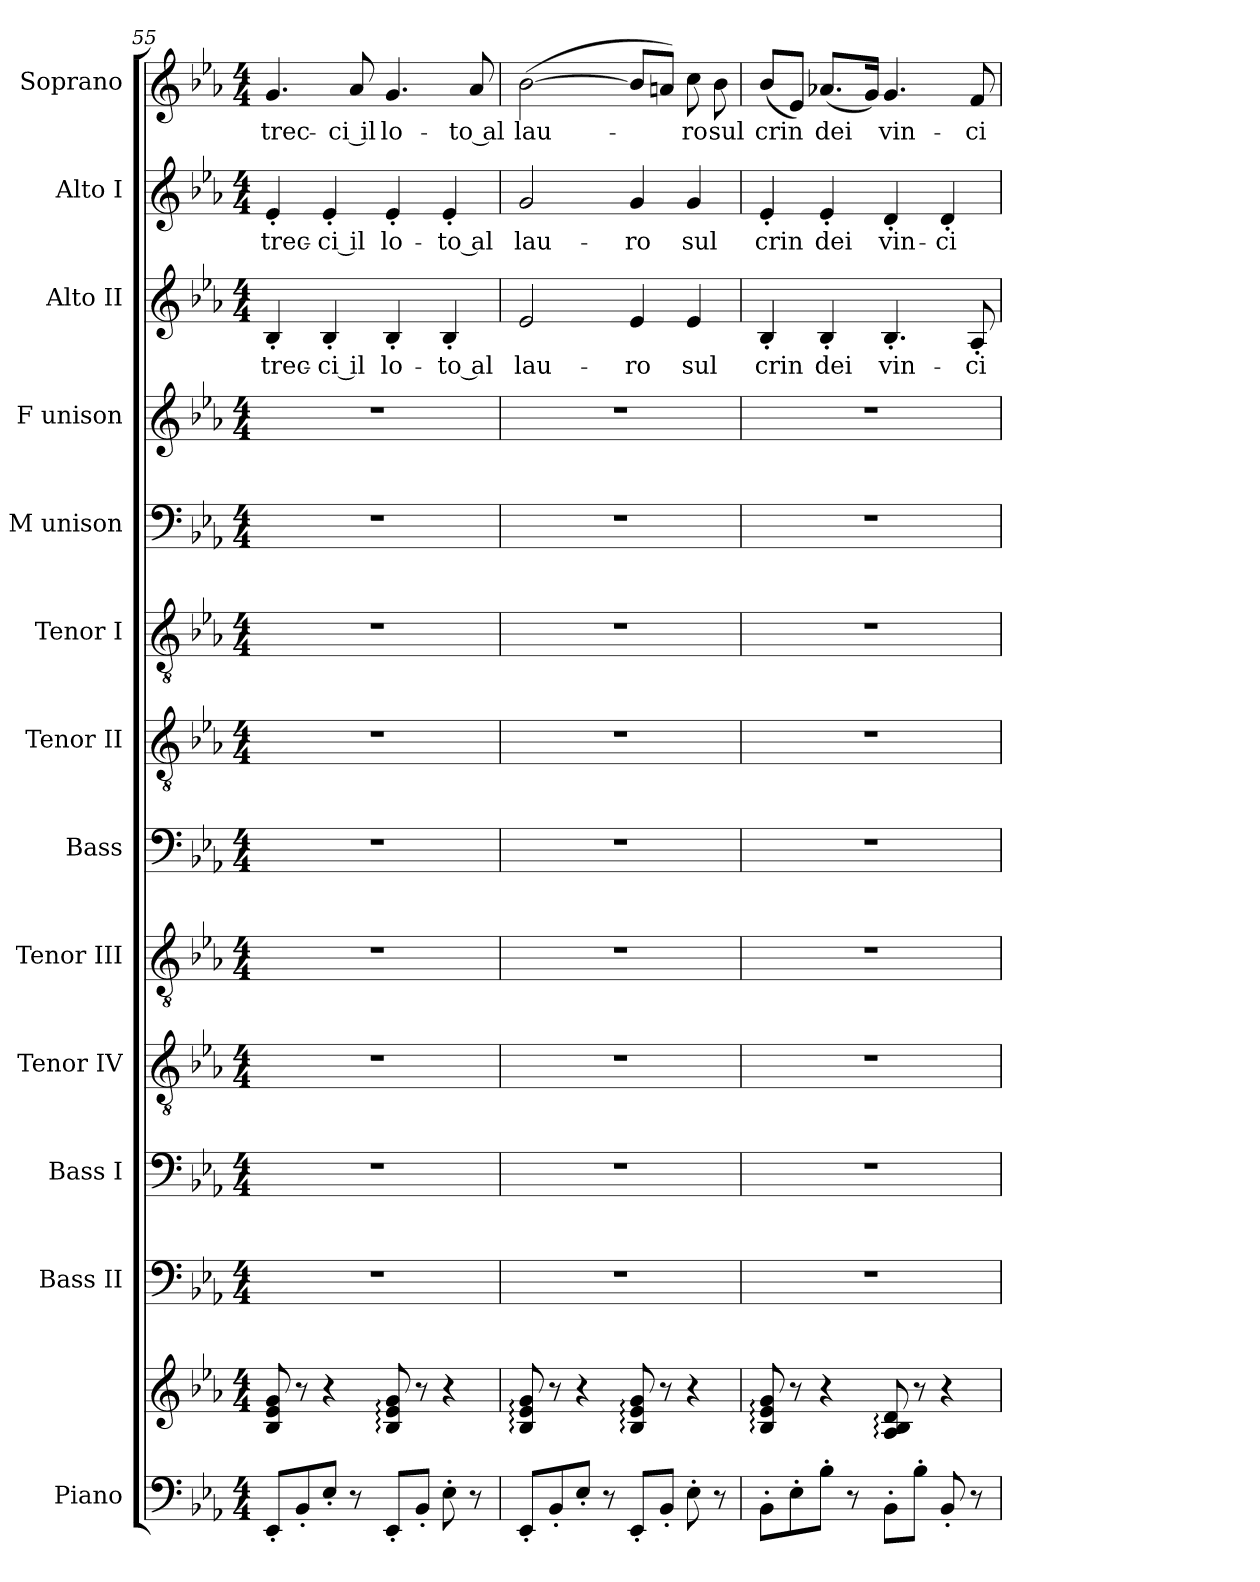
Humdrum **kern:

**kern	**kern	**kern	**kern	**kern	**kern	**kern	**kern	**kern	**kern	**kern	**kern	**text	**kern	**text	**kern	**text
*part13	*part13	*part12	*part11	*part10	*part9	*part8	*part7	*part6	*part5	*part4	*part3	*part3	*part2	*part2	*part1	*part1
*staff14	*staff13	*staff12	*staff11	*staff10	*staff9	*staff8	*staff7	*staff6	*staff5	*staff4	*staff3	*staff3	*staff2	*staff2	*staff1	*staff1
*I"Piano	*	*I"Bass II	*I"Bass I	*I"Tenor IV	*I"Tenor III	*I"Bass	*I"Tenor II	*I"Tenor I	*I"M unison	*I"F unison	*I"Alto II	*	*I"Alto I	*	*I"Soprano	*
*I'Pno.	*	*I'B.II	*I'B.I	*I'T.IV	*I'T.III	*I'B.	*I'T.II	*I'T.I	*I'M.u.	*I'F.u.	*I'A.II	*	*I'A.I	*	*I'S.	*
!!LO:LB:g=z
*clefF4	*clefG2	*clefF4	*clefF4	*clefGv2	*clefGv2	*clefF4	*clefGv2	*clefGv2	*clefF4	*clefG2	*clefG2	*	*clefG2	*	*clefG2	*
*k[b-e-a-]	*k[b-e-a-]	*k[b-e-a-]	*k[b-e-a-]	*k[b-e-a-]	*k[b-e-a-]	*k[b-e-a-]	*k[b-e-a-]	*k[b-e-a-]	*k[b-e-a-]	*k[b-e-a-]	*k[b-e-a-]	*	*k[b-e-a-]	*	*k[b-e-a-]	*
*M4/4	*M4/4	*M4/4	*M4/4	*M4/4	*M4/4	*M4/4	*M4/4	*M4/4	*M4/4	*M4/4	*M4/4	*	*M4/4	*	*M4/4	*
=55	=55	=55	=55	=55	=55	=55	=55	=55	=55	=55	=55	=55	=55	=55	=55	=55
!	!	!	!	!	!	!	!	!	!	!	!	!LO:LY:b	!	!LO:LY:b	!	!LO:LY:b
8EE-'/L	8B-/ 8e-/ 8g/	1r	1r	1r	1r	1r	1r	1r	1r	1r	4B-'/	-trec-	4e-'/	-trec-	4.g/	-trec-
8BB-'/	8r	.	.	.	.	.	.	.	.	.	.	.	.	.	.	.
!	!	!	!	!	!	!	!	!	!	!	!	!LO:LY:b	!	!LO:LY:b	!	!
8E-'/J	4r	.	.	.	.	.	.	.	.	.	4B-'/	ci il	4e-'/	ci il	.	.
!	!	!	!	!	!	!	!	!	!	!	!	!	!	!	!	!LO:LY:b
8r	.	.	.	.	.	.	.	.	.	.	.	.	.	.	8a-/	ci il
!	!	!	!	!	!	!	!	!	!	!	!	!LO:LY:b	!	!LO:LY:b	!	!LO:LY:b
8EE-'/L	8B-/: 8e-/: 8g/:	.	.	.	.	.	.	.	.	.	4B-'/	lo-	4e-'/	lo-	4.g/	lo-
8BB-'/J	8r	.	.	.	.	.	.	.	.	.	.	.	.	.	.	.
!	!	!	!	!	!	!	!	!	!	!	!	!LO:LY:b	!	!LO:LY:b	!	!
8E-'\	4r	.	.	.	.	.	.	.	.	.	4B-'/	to al	4e-'/	to al	.	.
!	!	!	!	!	!	!	!	!	!	!	!	!	!	!	!	!LO:LY:b
8r	.	.	.	.	.	.	.	.	.	.	.	.	.	.	8a-/	to al
=56	=56	=56	=56	=56	=56	=56	=56	=56	=56	=56	=56	=56	=56	=56	=56	=56
!	!	!	!	!	!	!	!	!	!	!	!	!LO:LY:b	!	!LO:LY:b	!	!LO:LY:b
8EE-'/L	8B-/: 8e-/: 8g/:	1r	1r	1r	1r	1r	1r	1r	1r	1r	2e-/	lau-	2g/	lau-	(>[2b-\	lau-
8BB-'/	8r	.	.	.	.	.	.	.	.	.	.	.	.	.	.	.
8E-'/J	4r	.	.	.	.	.	.	.	.	.	.	.	.	.	.	.
8r	.	.	.	.	.	.	.	.	.	.	.	.	.	.	.	.
!	!	!	!	!	!	!	!	!	!	!	!	!LO:LY:b	!	!LO:LY:b	!	!
8EE-'/L	8B-/: 8e-/: 8g/:	.	.	.	.	.	.	.	.	.	4e-/	-ro	4g/	-ro	8b-/L]	.
8BB-'/J	8r	.	.	.	.	.	.	.	.	.	.	.	.	.	8an/J)	.
!	!	!	!	!	!	!	!	!	!	!	!	!LO:LY:b	!	!LO:LY:b	!	!LO:LY:b
8E-'\	4r	.	.	.	.	.	.	.	.	.	4e-/	sul	4g/	sul	8cc\	-ro
!	!	!	!	!	!	!	!	!	!	!	!	!	!	!	!	!LO:LY:b
8r	.	.	.	.	.	.	.	.	.	.	.	.	.	.	8b-\	sul
=57	=57	=57	=57	=57	=57	=57	=57	=57	=57	=57	=57	=57	=57	=57	=57	=57
!	!	!	!	!	!	!	!	!	!	!	!	!LO:LY:b	!	!LO:LY:b	!	!LO:LY:b
8BB-'\L	8B-/: 8e-/: 8g/:	1r	1r	1r	1r	1r	1r	1r	1r	1r	4B-'/	crin	4e-'/	crin	(<8b-/L	crin
8E-'\	8r	.	.	.	.	.	.	.	.	.	.	.	.	.	8e-/J)	.
!	!	!	!	!	!	!	!	!	!	!	!	!LO:LY:b	!	!LO:LY:b	!	!LO:LY:b
8B-'\J	4r	.	.	.	.	.	.	.	.	.	4B-'/	dei	4e-'/	dei	(<8.a-X/L	dei
8r	.	.	.	.	.	.	.	.	.	.	.	.	.	.	.	.
.	.	.	.	.	.	.	.	.	.	.	.	.	.	.	16g/Jk)	.
!	!	!	!	!	!	!	!	!	!	!	!	!LO:LY:b	!	!LO:LY:b	!	!LO:LY:b
8BB-'\L	8A-/: 8B-/: 8d/:	.	.	.	.	.	.	.	.	.	4.B-'/	vin-	4d'/	vin-	4.g/	vin-
8B-'\J	8r	.	.	.	.	.	.	.	.	.	.	.	.	.	.	.
!	!	!	!	!	!	!	!	!	!	!	!	!	!	!LO:LY:b	!	!
8BB-'/	4r	.	.	.	.	.	.	.	.	.	.	.	4d'/	-ci-	.	.
!	!	!	!	!	!	!	!	!	!	!	!	!LO:LY:b	!	!	!	!LO:LY:b
8r	.	.	.	.	.	.	.	.	.	.	8A-'/	-ci-	.	.	8f/	-ci-
=	=	=	=	=	=	=	=	=	=	=	=	=	=	=	=	=
*-	*-	*-	*-	*-	*-	*-	*-	*-	*-	*-	*-	*-	*-	*-	*-	*-
